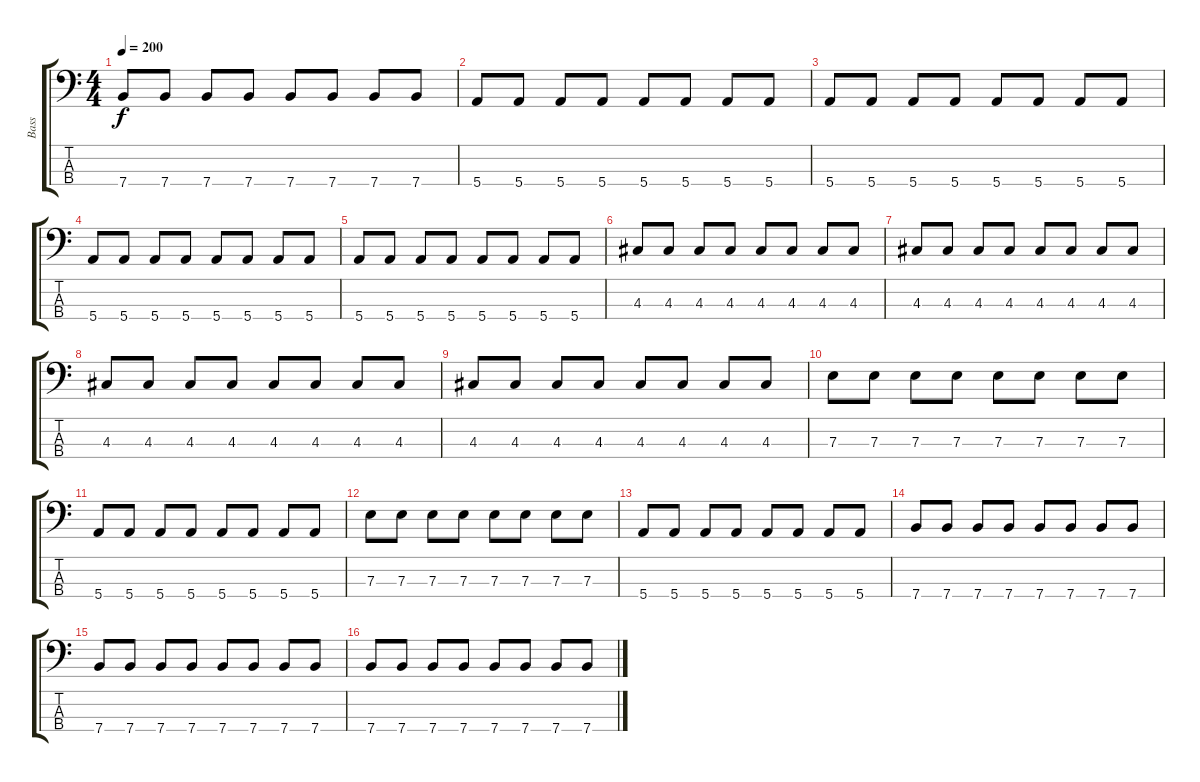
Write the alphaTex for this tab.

\track ("Bass" "Bass") {instrument electricbasspick}
\staff {score tabs}
\tuning (G2 D2 A1 E1) {hide}
\ts (4 4)
\tempo 200
\clef f4
\ks c
7.4.8{dy f} 7.4.8 7.4.8 7.4.8 7.4.8 7.4.8 7.4.8 7.4.8 |
5.4.8 5.4.8 5.4.8 5.4.8 5.4.8 5.4.8 5.4.8 5.4.8 |
5.4.8 5.4.8 5.4.8 5.4.8 5.4.8 5.4.8 5.4.8 5.4.8 |
5.4.8 5.4.8 5.4.8 5.4.8 5.4.8 5.4.8 5.4.8 5.4.8 |
5.4.8 5.4.8 5.4.8 5.4.8 5.4.8 5.4.8 5.4.8 5.4.8 |
4.3.8 4.3.8 4.3.8 4.3.8 4.3.8 4.3.8 4.3.8 4.3.8 |
4.3.8 4.3.8 4.3.8 4.3.8 4.3.8 4.3.8 4.3.8 4.3.8 |
4.3.8 4.3.8 4.3.8 4.3.8 4.3.8 4.3.8 4.3.8 4.3.8 |
4.3.8 4.3.8 4.3.8 4.3.8 4.3.8 4.3.8 4.3.8 4.3.8 |
7.3.8 7.3.8 7.3.8 7.3.8 7.3.8 7.3.8 7.3.8 7.3.8 |
5.4.8 5.4.8 5.4.8 5.4.8 5.4.8 5.4.8 5.4.8 5.4.8 |
7.3.8 7.3.8 7.3.8 7.3.8 7.3.8 7.3.8 7.3.8 7.3.8 |
5.4.8 5.4.8 5.4.8 5.4.8 5.4.8 5.4.8 5.4.8 5.4.8 |
7.4.8 7.4.8 7.4.8 7.4.8 7.4.8 7.4.8 7.4.8 7.4.8 |
7.4.8 7.4.8 7.4.8 7.4.8 7.4.8 7.4.8 7.4.8 7.4.8 |
7.4.8 7.4.8 7.4.8 7.4.8 7.4.8 7.4.8 7.4.8 7.4.8
